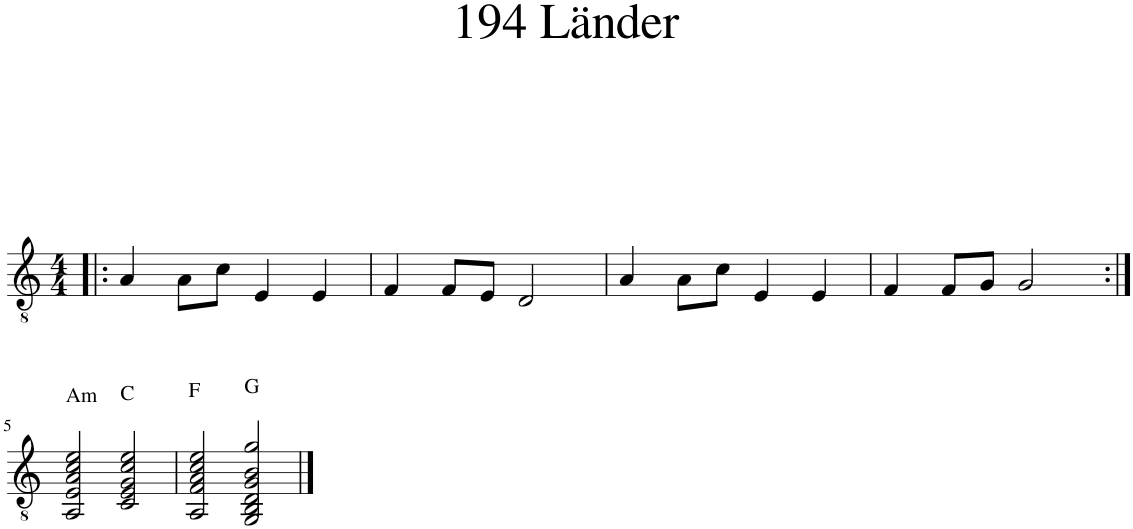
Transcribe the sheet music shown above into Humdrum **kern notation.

**kern
*part1
*staff1
*I"Classical Guitar
*I'Guit.
*clefGv2
*k[]
*M4/4
=1!|:
4A/
8A\L
8c\J
4E/
4E/
=2
4F/
8F/L
8E/J
2D/
=3
4A/
8A\L
8c\J
4E/
4E/
=4
4F/
8F/L
8G/J
2G/
!!LO:LB:g=z
=5:|!
!LO:TX:a:t=Am
2AA/ 2E/ 2A/ 2c/ 2e/
!LO:TX:a:t=C
2C/ 2E/ 2G/ 2c/ 2e/
=6
!LO:TX:a:t=F
2AA/ 2F/ 2A/ 2c/ 2e/
!LO:TX:a:t=G
2GG/ 2BB/ 2D/ 2G/ 2B/ 2g/
==
*-
